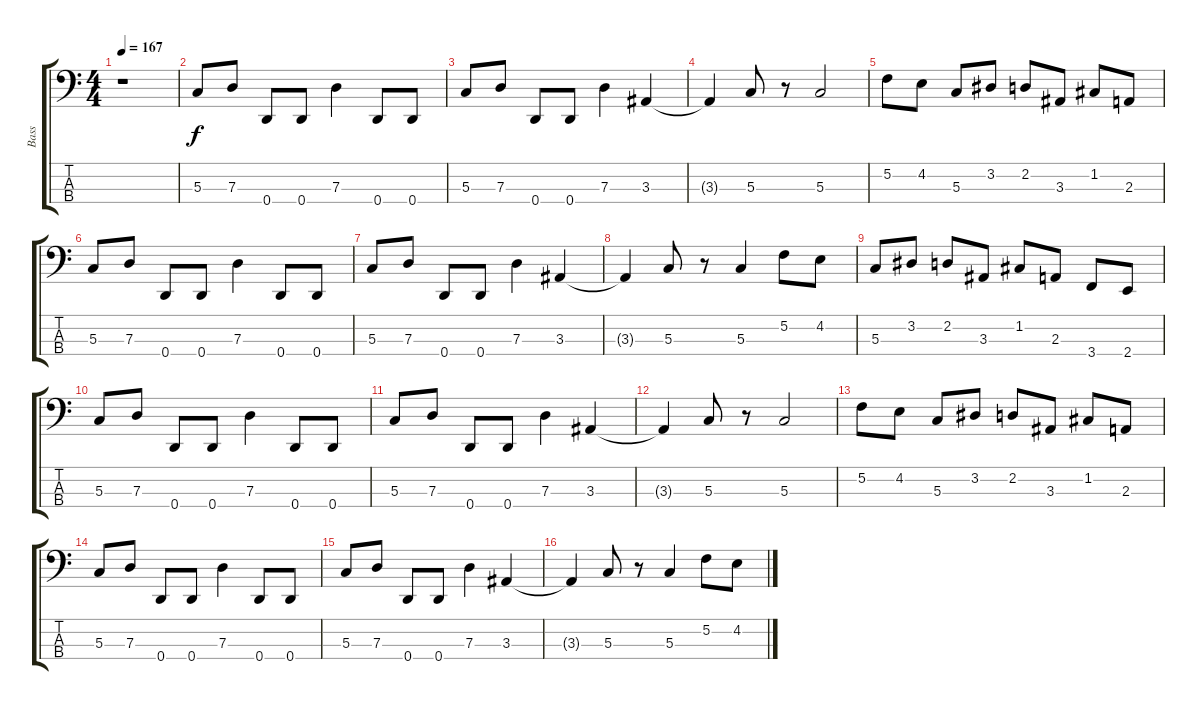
\track ("Bass" "Bass") {instrument electricbassfinger}
\staff {score tabs}
\tuning (F2 C2 G1 D1) {hide}
\ts (4 4)
\tempo 167
\clef f4
\ks c
r.1{dy f instrument electricbassfinger} |
5.3.8 7.3.8 0.4.8 0.4.8 7.3.4 0.4.8 0.4.8 |
5.3.8 7.3.8 0.4.8 0.4.8 7.3.4 3.3.4 |
3.3{t}.4 5.3.8 r.8 5.3.2 |
5.2.8 4.2.8 5.3.8 3.2.8 2.2.8 3.3.8 1.2.8 2.3.8 |
5.3.8 7.3.8 0.4.8 0.4.8 7.3.4 0.4.8 0.4.8 |
5.3.8 7.3.8 0.4.8 0.4.8 7.3.4 3.3.4 |
3.3{t}.4 5.3.8 r.8 5.3.4 5.2.8 4.2.8 |
5.3.8 3.2.8 2.2.8 3.3.8 1.2.8 2.3.8 3.4.8 2.4.8 |
5.3.8 7.3.8 0.4.8 0.4.8 7.3.4 0.4.8 0.4.8 |
5.3.8 7.3.8 0.4.8 0.4.8 7.3.4 3.3.4 |
3.3{t}.4 5.3.8 r.8 5.3.2 |
5.2.8 4.2.8 5.3.8 3.2.8 2.2.8 3.3.8 1.2.8 2.3.8 |
5.3.8 7.3.8 0.4.8 0.4.8 7.3.4 0.4.8 0.4.8 |
5.3.8 7.3.8 0.4.8 0.4.8 7.3.4 3.3.4 |
3.3{t}.4 5.3.8 r.8 5.3.4 5.2.8 4.2.8
